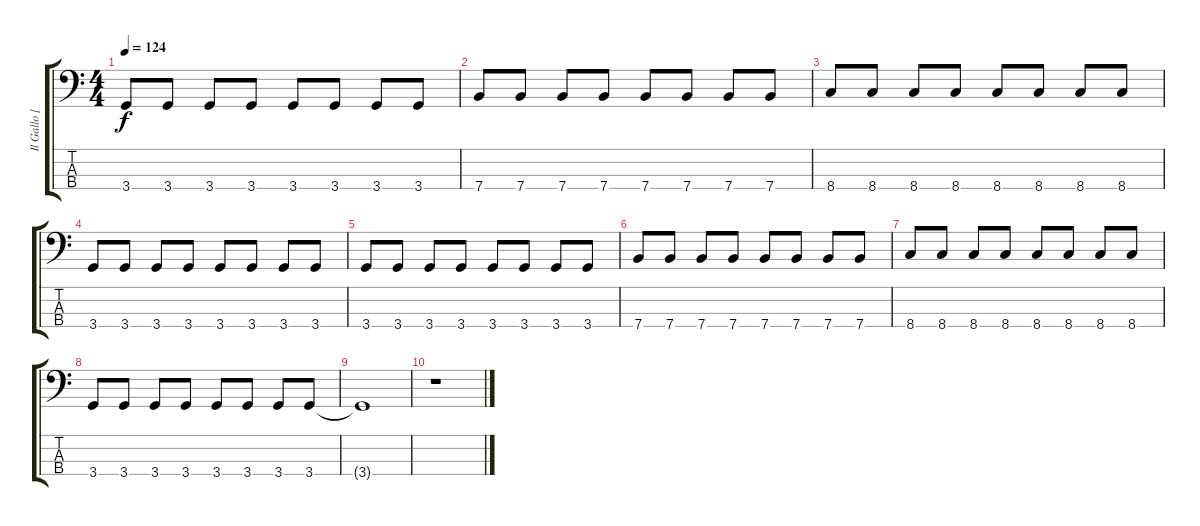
\track ("Il Gallo [bass]" "Il Gallo [") {instrument electricbassfinger}
\staff {score tabs}
\tuning (G2 D2 A1 E1) {hide}
\ts (4 4)
\tempo 124
\clef f4
\ks c
3.4.8{dy f} 3.4.8 3.4.8 3.4.8 3.4.8 3.4.8 3.4.8 3.4.8 |
7.4.8 7.4.8 7.4.8 7.4.8 7.4.8 7.4.8 7.4.8 7.4.8 |
8.4.8 8.4.8 8.4.8 8.4.8 8.4.8 8.4.8 8.4.8 8.4.8 |
3.4.8 3.4.8 3.4.8 3.4.8 3.4.8 3.4.8 3.4.8 3.4.8 |
3.4.8 3.4.8 3.4.8 3.4.8 3.4.8 3.4.8 3.4.8 3.4.8 |
7.4.8 7.4.8 7.4.8 7.4.8 7.4.8 7.4.8 7.4.8 7.4.8 |
8.4.8 8.4.8 8.4.8 8.4.8 8.4.8 8.4.8 8.4.8 8.4.8 |
3.4.8 3.4.8 3.4.8 3.4.8 3.4.8 3.4.8 3.4.8 3.4.8 |
3.4{t}.1 |
r.1
